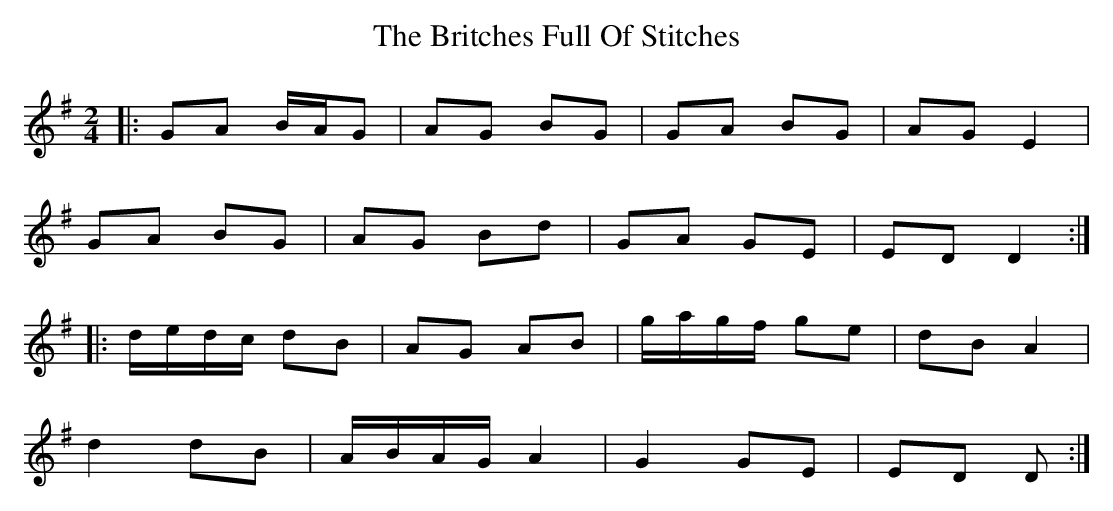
X:1
T: Britches Full Of Stitches, The
M: 2/4
L: 1/8
K: G Major
|: GA B/A/G | AG BG | GA BG | AG E2 |
GA BG | AG Bd | GA GE | ED D2 :|
|: d/e/d/c/ dB | AG AB | g/a/g/f/ ge | dB A2 |
d2 dB | A/B/A/G/ A2 | G2 GE | ED D :|
